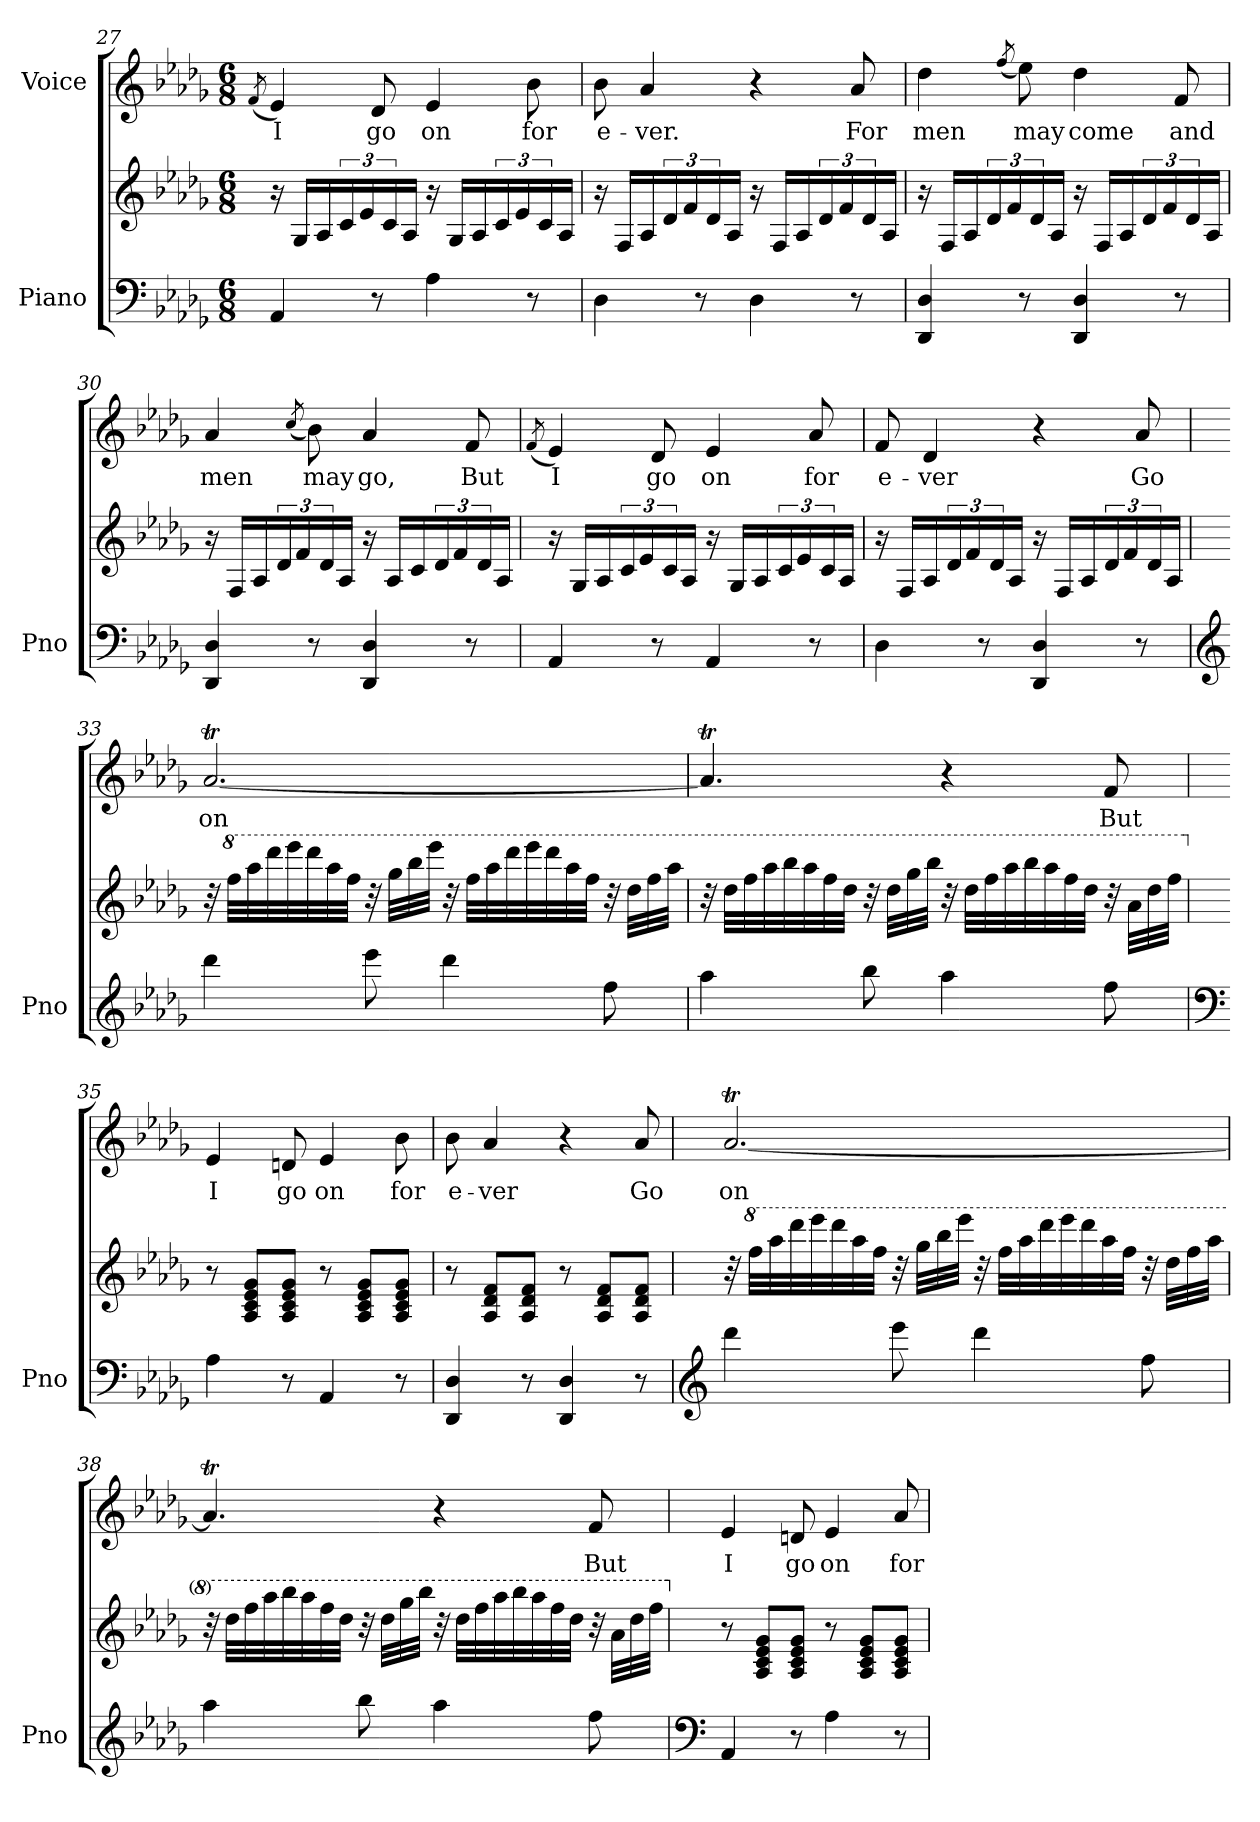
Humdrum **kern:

**kern	**kern	**kern	**text
*part2	*part2	*part1	*part1
*staff3	*staff2	*staff1	*staff1
*I"Piano	*	*I"Voice	*
*I'Pno	*	*	*
*clefF4	*clefG2	*clefG2	*
*k[b-e-a-d-g-]	*k[b-e-a-d-g-]	*k[b-e-a-d-g-]	*
*M6/8	*M6/8	*M6/8	*
=27	=27	=27	=27
.	.	(8qf/	.
4AA-/	16r	4e-/)	I
.	16G-/LL	.	.
.	16A-/	.	.
.	24c/	.	.
.	24e-/	.	.
8r	.	8d-/	go
.	24c/	.	.
.	16A-/JJ	.	.
4A-\	16r	4e-/	on
.	16G-/LL	.	.
.	16A-/	.	.
.	24c/	.	.
.	24e-/	.	.
8r	.	8b-\	for
.	24c/	.	.
.	16A-/JJ	.	.
=28	=28	=28	=28
4D-\	16r	8b-\	e-
.	16F/LL	.	.
.	16A-/	4a-/	-ver.
.	24d-/	.	.
.	24f/	.	.
8r	.	.	.
.	24d-/	.	.
.	16A-/JJ	.	.
4D-\	16r	4r	.
.	16F/LL	.	.
.	16A-/	.	.
.	24d-/	.	.
.	24f/	.	.
8r	.	8a-/	For
.	24d-/	.	.
.	16A-/JJ	.	.
=29	=29	=29	=29
4DD-/ 4D-/	16r	4dd-\	men
.	16F/LL	.	.
.	16A-/	.	.
.	24d-/	.	.
.	24f/	.	.
.	.	(8qff/	.
8r	.	8ee-\)	may
.	24d-/	.	.
.	16A-/JJ	.	.
4DD-/ 4D-/	16r	4dd-\	come
.	16F/LL	.	.
.	16A-/	.	.
.	24d-/	.	.
.	24f/	.	.
8r	.	8f/	and
.	24d-/	.	.
.	16A-/JJ	.	.
=30	=30	=30	=30
4DD-/ 4D-/	16r	4a-/	men
.	16F/LL	.	.
.	16A-/	.	.
.	24d-/	.	.
.	24f/	.	.
.	.	(8qcc/	.
8r	.	8b-\)	may
.	24d-/	.	.
.	16A-/JJ	.	.
4DD-/ 4D-/	16r	4a-/	go,
.	16A-/LL	.	.
.	16c/	.	.
.	24d-/	.	.
.	24f/	.	.
8r	.	8f/	But
.	24d-/	.	.
.	16A-/JJ	.	.
=31	=31	=31	=31
.	.	(8qf/	.
4AA-/	16r	4e-/)	I
.	16G-/LL	.	.
.	16A-/	.	.
.	24c/	.	.
.	24e-/	.	.
8r	.	8d-/	go
.	24c/	.	.
.	16A-/JJ	.	.
4AA-/	16r	4e-/	on
.	16G-/LL	.	.
.	16A-/	.	.
.	24c/	.	.
.	24e-/	.	.
8r	.	8a-/	for
.	24c/	.	.
.	16A-/JJ	.	.
=32	=32	=32	=32
4D-\	16r	8f/	e-
.	16F/LL	.	.
.	16A-/	4d-/	-ver
.	24d-/	.	.
.	24f/	.	.
8r	.	.	.
.	24d-/	.	.
.	16A-/JJ	.	.
4DD-/ 4D-/	16r	4r	.
.	16F/LL	.	.
.	16A-/	.	.
.	24d-/	.	.
.	24f/	.	.
8r	.	8a-/	Go
.	24d-/	.	.
.	16A-/JJ	.	.
=33	=33	=33	=33
*clefG2	*	*	*
4ddd-\	32r	[2.a-T/	on
*	*8va	*	*
.	32fff\LLL	.	.
.	32aaa-\	.	.
.	32dddd-\	.	.
.	32eeee-\	.	.
.	32dddd-\	.	.
.	32aaa-\	.	.
.	32fff\JJJ	.	.
8eee-\	32r	.	.
.	32ggg-\LLL	.	.
.	32bbb-\	.	.
.	32eeee-\JJJ	.	.
4ddd-\	32r	.	.
.	32fff\LLL	.	.
.	32aaa-\	.	.
.	32dddd-\	.	.
.	32eeee-\	.	.
.	32dddd-\	.	.
.	32aaa-\	.	.
.	32fff\JJJ	.	.
8ff\	32r	.	.
.	32ddd-\LLL	.	.
.	32fff\	.	.
.	32aaa-\JJJ	.	.
=34	=34	=34	=34
4aa-\	32r	4.a-T/]	.
.	32ddd-\LLL	.	.
.	32fff\	.	.
.	32aaa-\	.	.
.	32bbb-\	.	.
.	32aaa-\	.	.
.	32fff\	.	.
.	32ddd-\JJJ	.	.
8bb-\	32r	.	.
.	32ddd-\LLL	.	.
.	32ggg-\	.	.
.	32bbb-\JJJ	.	.
4aa-\	32r	4r	.
.	32ddd-\LLL	.	.
.	32fff\	.	.
.	32aaa-\	.	.
.	32bbb-\	.	.
.	32aaa-\	.	.
.	32fff\	.	.
.	32ddd-\JJJ	.	.
8ff\	32r	8f/	But
.	32aa-\LLL	.	.
.	32ddd-\	.	.
.	32fff\JJJ	.	.
=35	=35	=35	=35
*clefF4	*	*	*
*	*X8va	*	*
4A-\	8r	4e-/	I
.	8A-/ 8c/ 8e-/ 8g-/L	.	.
8r	8A-/ 8c/ 8e-/ 8g-/J	8dn/	go
4AA-/	8r	4e-/	on
.	8A-/ 8c/ 8e-/ 8g-/L	.	.
8r	8A-/ 8c/ 8e-/ 8g-/J	8b-\	for
=36	=36	=36	=36
4DD-/ 4D-/	8r	8b-\	e-
.	8A-/ 8d-/ 8f/L	4a-/	-ver
8r	8A-/ 8d-/ 8f/J	.	.
4DD-/ 4D-/	8r	4r	.
.	8A-/ 8d-/ 8f/L	.	.
8r	8A-/ 8d-/ 8f/J	8a-/	Go
=37	=37	=37	=37
*clefG2	*	*	*
4ddd-\	32r	[2.a-T/	on
*	*8va	*	*
.	32fff\LLL	.	.
.	32aaa-\	.	.
.	32dddd-\	.	.
.	32eeee-\	.	.
.	32dddd-\	.	.
.	32aaa-\	.	.
.	32fff\JJJ	.	.
8eee-\	32r	.	.
.	32ggg-\LLL	.	.
.	32bbb-\	.	.
.	32eeee-\JJJ	.	.
4ddd-\	32r	.	.
.	32fff\LLL	.	.
.	32aaa-\	.	.
.	32dddd-\	.	.
.	32eeee-\	.	.
.	32dddd-\	.	.
.	32aaa-\	.	.
.	32fff\JJJ	.	.
8ff\	32r	.	.
.	32ddd-\LLL	.	.
.	32fff\	.	.
.	32aaa-\JJJ	.	.
=38	=38	=38	=38
4aa-\	32r	4.a-T/]	.
.	32ddd-\LLL	.	.
.	32fff\	.	.
.	32aaa-\	.	.
.	32bbb-\	.	.
.	32aaa-\	.	.
.	32fff\	.	.
.	32ddd-\JJJ	.	.
8bb-\	32r	.	.
.	32ddd-\LLL	.	.
.	32ggg-\	.	.
.	32bbb-\JJJ	.	.
4aa-\	32r	4r	.
.	32ddd-\LLL	.	.
.	32fff\	.	.
.	32aaa-\	.	.
.	32bbb-\	.	.
.	32aaa-\	.	.
.	32fff\	.	.
.	32ddd-\JJJ	.	.
8ff\	32r	8f/	But
.	32aa-\LLL	.	.
.	32ddd-\	.	.
.	32fff\JJJ	.	.
=39	=39	=39	=39
*clefF4	*	*	*
*	*X8va	*	*
4AA-/	8r	4e-/	I
.	8A-/ 8c/ 8e-/ 8g-/L	.	.
8r	8A-/ 8c/ 8e-/ 8g-/J	8dn/	go
4A-\	8r	4e-/	on
.	8A-/ 8c/ 8e-/ 8g-/L	.	.
8r	8A-/ 8c/ 8e-/ 8g-/J	8a-/	for
=	=	=	=
*-	*-	*-	*-
